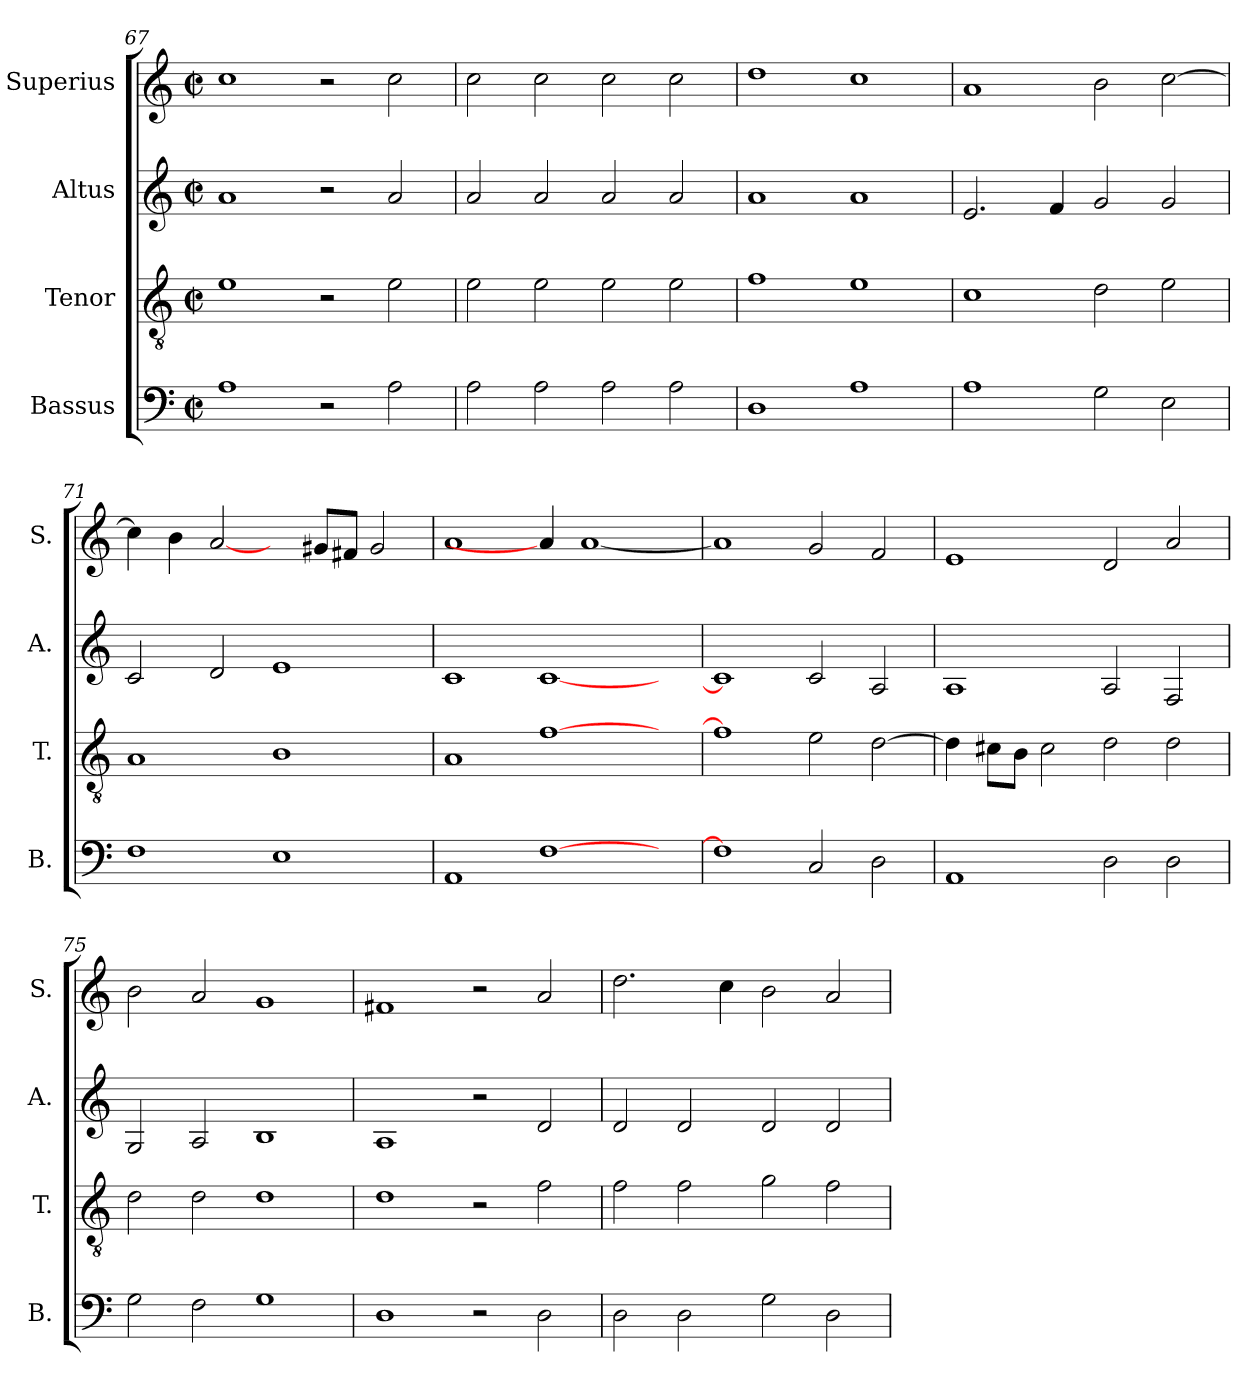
**kern	**kern	**kern	**kern
*part4	*part3	*part2	*part1
*staff4	*staff3	*staff2	*staff1
*I"Bassus	*I"Tenor	*I"Altus	*I"Superius
*I'B.	*I'T.	*I'A.	*I'S.
!!LO:PB:g=z
*clefF4	*clefGv2	*clefG2	*clefG2
*	*ITrd7c12	*	*
*k[]	*k[]	*k[]	*k[]
*C:	*C:	*C:	*C:
*M2/2	*M2/2	*M2/2	*M2/2
*met(c|)	*met(c|)	*met(c|)	*met(c|)
=67	=67	=67	=67
1Ai	1Ei	1ai	1cci
2r	2r	2r	2r
2Ai\	2Ei\	2ai/	2cci\
=68	=68	=68	=68
2Ai\	2Ei\	2ai/	2cci\
2Ai\	2Ei\	2ai/	2cci\
2Ai\	2Ei\	2ai/	2cci\
2Ai\	2Ei\	2ai/	2cci\
=69	=69	=69	=69
1Di	1Fi	1ai	1ddi
1Ai	1Ei	1ai	1cci
=70	=70	=70	=70
1Ai	1Ci	2.ei/	1ai
.	.	4fi/	.
2Gi\	2Di\	2gi/	2bi\
2Ei\	2Ei\	2gi/	[>2cci\
=71	=71	=71	=71
1Fi	1AAi	2ci/	4cci\]
.	.	.	4bi\
.	.	2di/	[2ai/
1Ei	1BBi	1ei	4ryy
.	.	.	8g#Xi/L
.	.	.	8f#Xi/J
.	.	.	2g#i/
!!LO:LB:g=z
=72	=72	=72	=72
1AAi	1AAi	1ci	1ai
[>1Fi	[>1Fi	[<1ci	4ai/]
.	.	.	[<1ai
4ryy	4ryy	4ryy	.
=73	=73	=73	=73
1Fi]	1Fi]	1ci]	1ai]
2Ci/	2Ei\	2ci/	2gi/
2Di\	[>2Di\	2Ai/	2fi/
=74	=74	=74	=74
1AAi	4Di\]	1Ai	1ei
.	8C#Xi\L	.	.
.	8BBi\J	.	.
.	2C#i\	.	.
2Di\	2Di\	2Ai/	2di/
2Di\	2Di\	2Fi/	2ai/
=75	=75	=75	=75
2Gi\	2Di\	2Gi/	2bi\
2Fi\	2Di\	2Ai/	2ai/
1Gi	1Di	1Bi	1gi
=76	=76	=76	=76
1Di	1Di	1Ai	1f#Xi
2r	2r	2r	2r
2Di\	2Fi\	2di/	2ai/
!!LO:LB:g=z
=77	=77	=77	=77
2Di\	2Fi\	2di/	2.ddi\
2Di\	2Fi\	2di/	.
.	.	.	4cci\
2Gi\	2Gi\	2di/	2bi\
2Di\	2Fi\	2di/	2ai/
=	=	=	=
*-	*-	*-	*-
